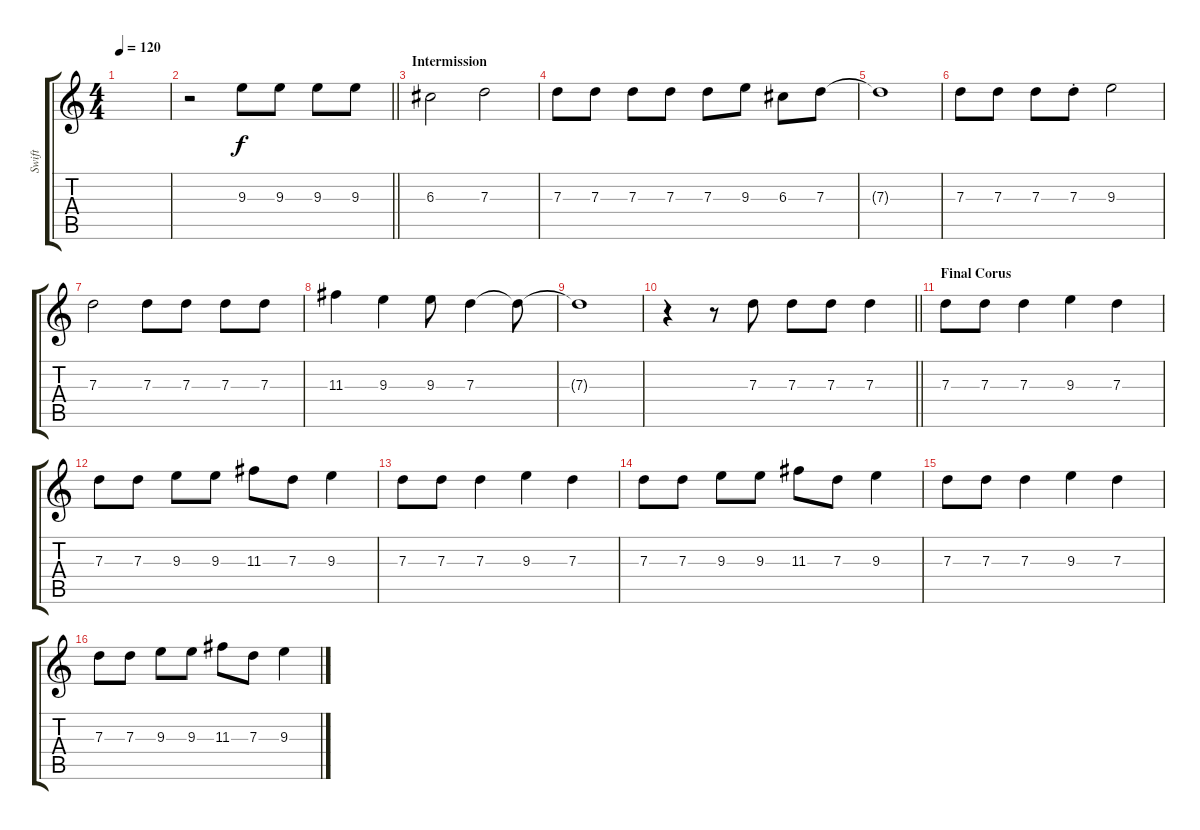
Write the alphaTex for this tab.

\track ("Swift" "Swift") {instrument electricguitarjazz}
\staff {score tabs}
\tuning (E4 B3 G3 D3 A2 E2) {hide}
\ts (4 4)
\tempo 120
\clef g2
\ks c
|
\barLineRight lightlight
r.2 9.3.8 9.3.8 9.3.8 9.3.8 |
\section ("" "Intermission")
6.3.2 7.3.2 |
7.3.8 7.3.8 7.3.8 7.3.8 7.3.8 9.3.8 6.3.8 7.3.8 |
7.3{t}.1 |
7.3.8 7.3.8 7.3.8 7.3{st}.8 9.3.2 |
7.3.2 7.3.8 7.3.8 7.3.8 7.3.8 |
11.3.4 9.3.4 9.3.8 7.3.4 7.3{t}.8 |
7.3{t}.1 |
\barLineRight lightlight
r.4 r.8 7.3.8 7.3.8 7.3.8 7.3.4 |
\section ("" "Final Corus")
7.3.8 7.3.8 7.3.4 9.3.4 7.3.4 |
7.3.8 7.3.8 9.3.8 9.3.8 11.3.8 7.3.8 9.3.4 |
7.3.8 7.3.8 7.3.4 9.3.4 7.3.4 |
7.3.8 7.3.8 9.3.8 9.3.8 11.3.8 7.3.8 9.3.4 |
7.3.8 7.3.8 7.3.4 9.3.4 7.3.4 |
7.3.8 7.3.8 9.3.8 9.3.8 11.3.8 7.3.8 9.3.4
